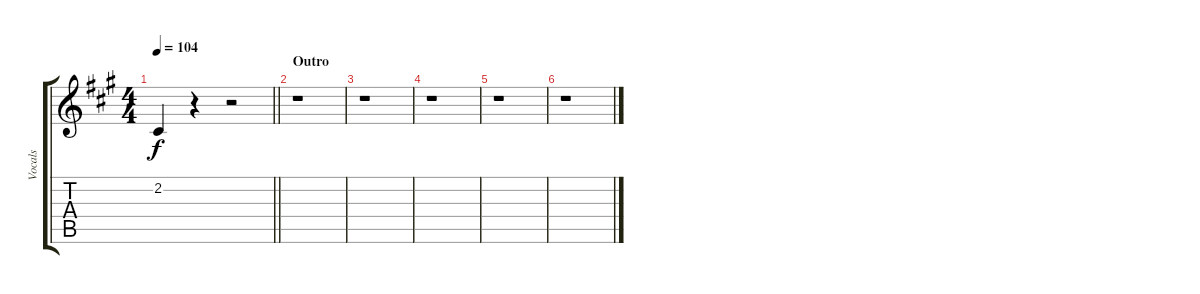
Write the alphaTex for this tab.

\track ("Vocals" "Vocals") {instrument bassoon}
\staff {score tabs}
\tuning (E4 B3 G3 D3 A2 E2) {hide}
\ts (4 4)
\tempo 104
\clef g2
\barLineRight lightlight
\ks a
2.2{t}.4{dy f} r.4 r.2 |
\section ("" "Outro")
r.1 |
r.1 |
r.1 |
r.1 |
r.1
